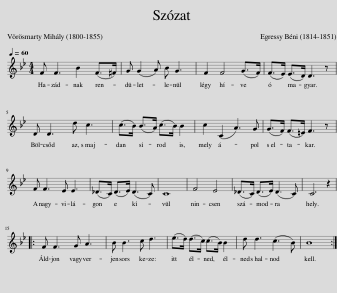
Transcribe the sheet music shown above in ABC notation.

X:1
L:1/8
Q:1/4=60
M:4/4
I:linebreak $
K:Bb
V:1 treble
V:1
 F F3 B2 (F>^F) | G (G2 A) B G3 | F2 F4 (G>F) | (F>E) (E>D) D3 z |$ D D3 d c3 | %5
 (c>B) (B>A) (c>B) B2 | c2 (C2 A3) G | (G>F) (F>=E) F3 z |$ F F3 E E3 | (_D>C) (D>E) (D3 C) | %10
 C8 | F4 E4 | (_D>C) (D>E) (D3 C) | C6 z2 |:$ F F3 G A3 | %15
 B B3 c d3 | (e>d) (d>c) (c>B) B2 | d d3 (c3 B) | B8 :| %19
